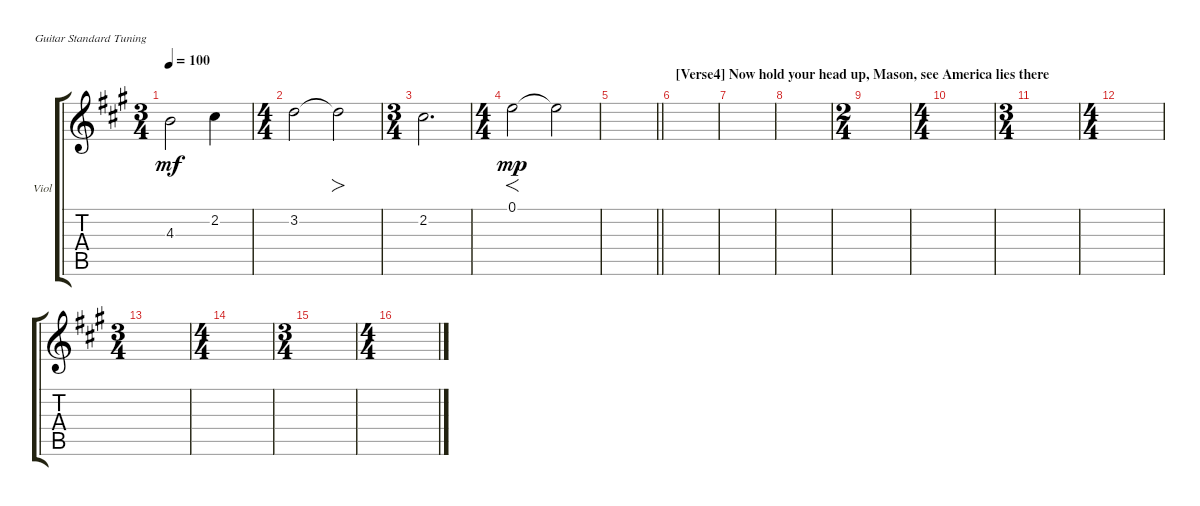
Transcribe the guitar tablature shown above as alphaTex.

\bracketExtendMode groupsimilarinstruments
\firstSystemTrackNameOrientation horizontal
\otherSystemsTrackNameOrientation horizontal
\track ("Violin" "Viol") {instrument electricguitarclean}
\staff {score tabs}
\tuning (E4 B3 G3 D3 A2 E2)
\ts (3 4)
\tempo 100
\clef g2
\scale
0.333333
\ks f#minor
4.3.2{dy mf} 2.2.4 |
\ts (4 4)
\scale
0.333333 3.2.2 3.2{t}.2{fo} |
\ts (3 4)
\scale
0.407186 2.2.2{d} |
\ts (4 4)
\scale
0.407186 0.1.2{f dy mp} 0.1{t}.2 |
\scale
0.185629
\barLineRight lightlight
|
\section ("" "[Verse4] Now hold your head up, Mason, see America lies there")
\scale
0.333333 |
\scale
0.333333 |
\scale
0.333333 |
\ts (2 4)
\scale
0.333333 |
\ts (4 4)
\scale
0.333333 |
\ts (3 4)
\scale
0.333333 |
\ts (4 4)
\scale
0.333333 |
\ts (3 4)
\scale
0.333333 |
\ts (4 4)
\scale
0.333333 |
\ts (3 4)
\scale
0.333333 |
\ts (4 4)
\scale
0.333333
